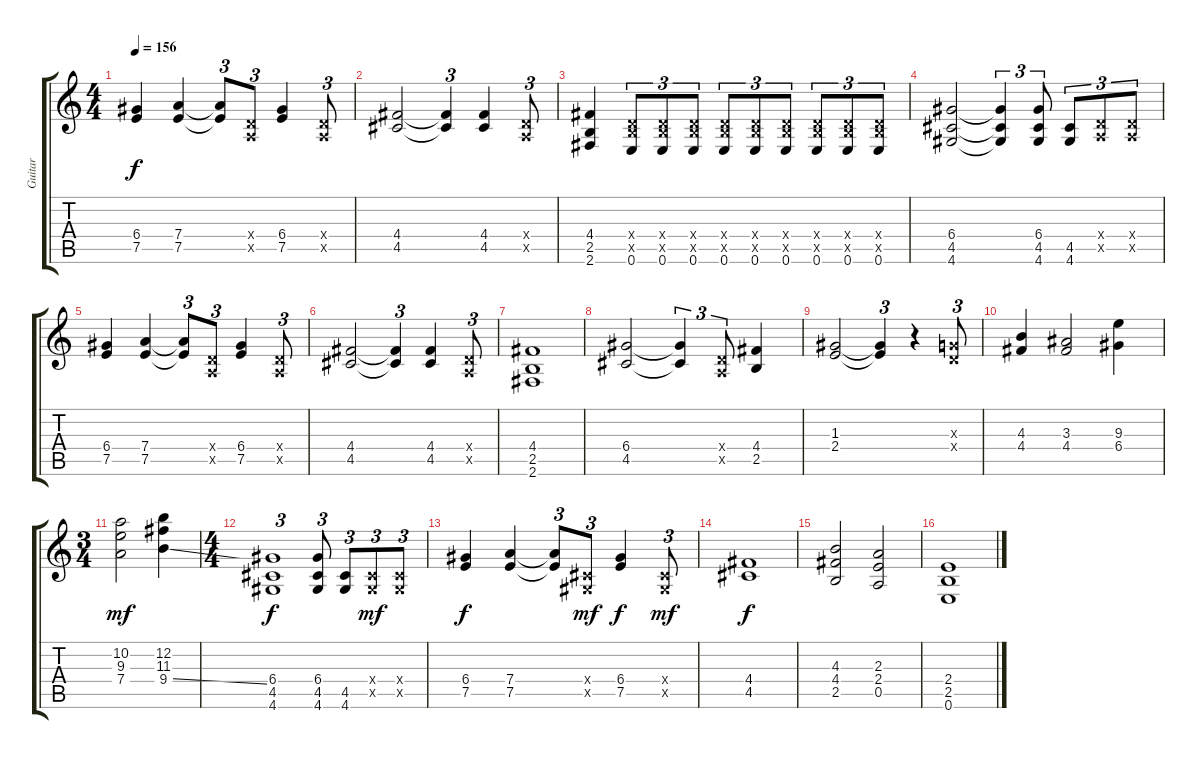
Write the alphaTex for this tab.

\track ("Guitar" "Guitar") {instrument distortionguitar}
\staff {score tabs}
\tuning (E4 B3 G3 D3 A2 E2) {hide}
\ts (4 4)
\tempo 156
\clef g2
\ks c
(6.4 7.5).4{dy f} (7.4 7.5).4 (7.4{t} 7.5{t}).8{tu (3 2)} (0.4{x} 0.5{x}).8{tu (3 2)} (6.4 7.5).4 (0.4{x} 0.5{x}).8{tu (3 2)} |
(4.4 4.5).2 (4.4{t} 4.5{t}).4{tu (3 2)} (4.4 4.5).4 (0.4{x} 0.5{x}).8{tu (3 2)} |
(4.4 2.5 2.6).4 (0.4{x} 2.5{x} 0.6).8{tu (3 2)} (0.4{x} 2.5{x} 0.6).8{tu (3 2)} (0.4{x} 2.5{x} 0.6).8{tu (3 2)} (0.4{x} 2.5{x} 0.6).8{tu (3 2)} (0.4{x} 2.5{x} 0.6).8{tu (3 2)} (0.4{x} 2.5{x} 0.6).8{tu (3 2)} (0.4{x} 2.5{x} 0.6).8{tu (3 2)} (0.4{x} 2.5{x} 0.6).8{tu (3 2)} (0.4{x} 2.5{x} 0.6).8{tu (3 2)} |
(6.4 4.5 4.6).2 (6.4{t} 4.5{t} 4.6{t}).4{tu (3 2)} (6.4 4.5 4.6).8{tu (3 2)} (4.5 4.6).8{tu (3 2)} (0.4{x} 0.5{x}).8{tu (3 2)} (0.4{x} 0.5{x}).8{tu (3 2)} |
(6.4 7.5).4 (7.4 7.5).4 (7.4{t} 7.5{t}).8{tu (3 2)} (0.4{x} 0.5{x}).8{tu (3 2)} (6.4 7.5).4 (0.4{x} 0.5{x}).8{tu (3 2)} |
(4.4 4.5).2 (4.4{t} 4.5{t}).4{tu (3 2)} (4.4 4.5).4 (0.4{x} 0.5{x}).8{tu (3 2)} |
(4.4 2.5 2.6).1 |
(6.4 4.5).2 (6.4{t} 4.5{t}).4{tu (3 2)} (0.4{x} 0.5{x}).8{tu (3 2)} (4.4 2.5).4 |
(1.3 2.4).2 (1.3{t} 2.4{t}).4{tu (3 2)} r.4 (0.3{x} 0.4{x}).8{tu (3 2)} |
(4.3 4.4).4 (3.3 4.4).2 (9.3 6.4).4 |
\ts (3 4)
(10.2 9.3 7.4).2{dy mf} (12.2 11.3 9.4{ss}).4 |
\ts (4 4)
(6.4 4.5 4.6).1{tu (3 2) dy f} (6.4 4.5 4.6).8{tu (3 2)} (4.5 4.6).8{tu (3 2)} (-1.4{x} -1.5{x}).8{tu (3 2) dy mf} (-1.4{x} -1.5{x}).8{tu (3 2)} |
(6.4 7.5).4{dy f} (7.4 7.5).4 (7.4{t} 7.5{t}).8{tu (3 2)} (-1.4{x} -1.5{x}).8{tu (3 2) dy mf} (6.4 7.5).4{dy f} (-1.4{x} -1.5{x}).8{tu (3 2) dy mf} |
(4.4 4.5).1{dy f} |
(4.3 4.4 2.5).2 (2.3 2.4 0.5).2 |
(2.4 2.5 0.6).1
